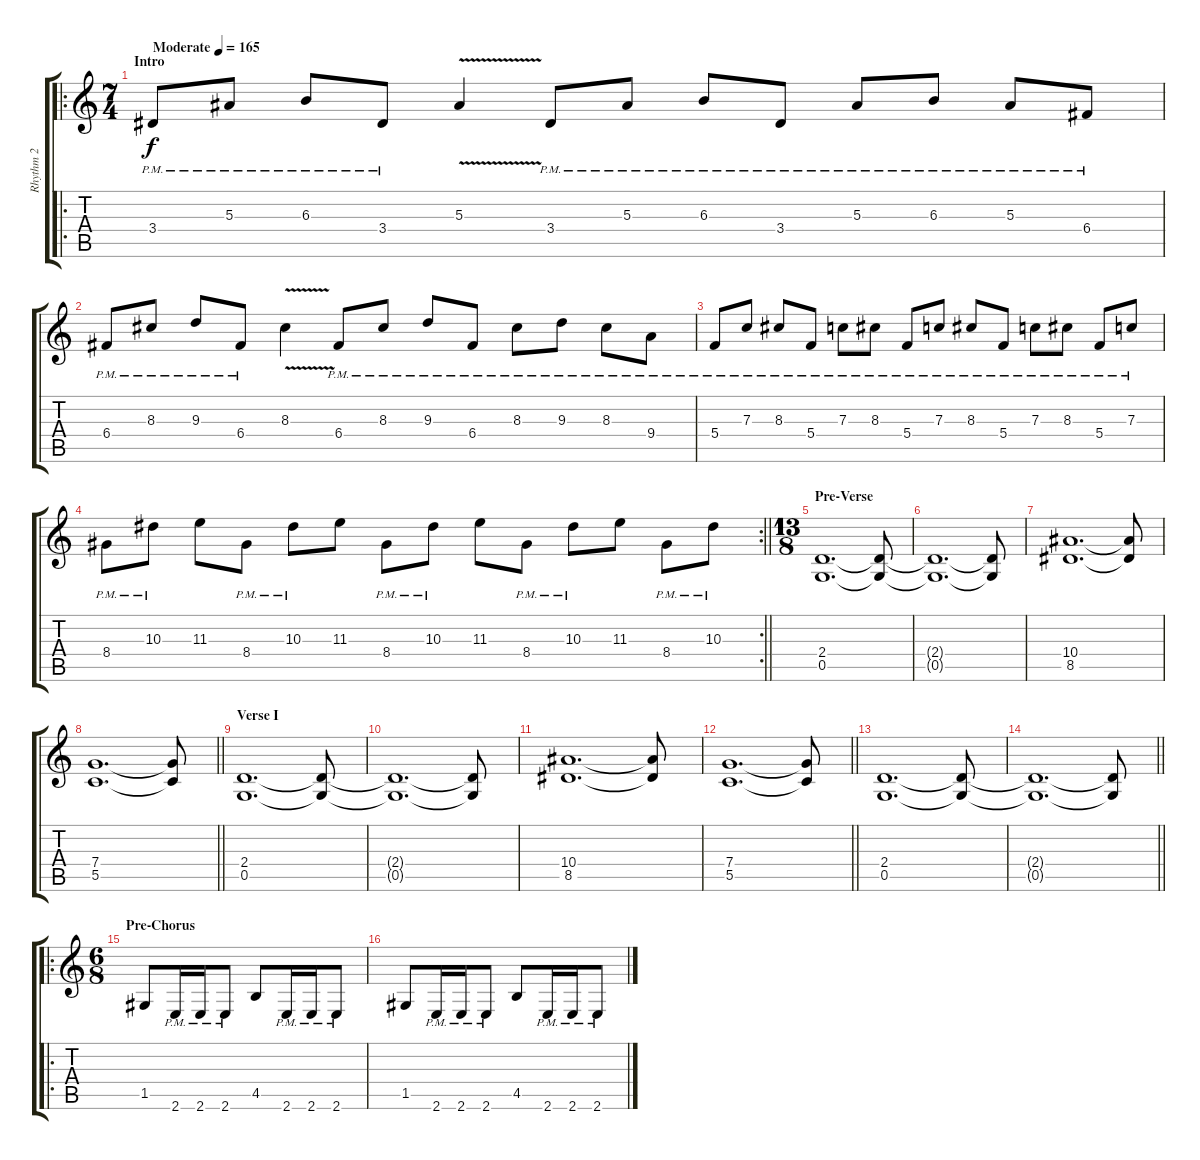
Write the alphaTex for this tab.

\track ("Rhythm 2" "Rhythm 2") {instrument distortionguitar}
\staff {score tabs}
\tuning (D4 A3 F3 C3 G2 D2) {hide}
\ro
\ts (7 4)
\section ("" "Intro")
\tempo (165 "Moderate")
\clef g2
\ks c
3.4{pm}.8{dy f instrument distortionguitar} 5.3{pm}.8 6.3{pm}.8 3.4{pm}.8 5.3{v}.4 3.4{pm}.8 5.3{pm}.8 6.3{pm}.8 3.4{pm}.8 5.3{pm}.8 6.3{pm}.8 5.3{pm}.8 6.4{pm}.8 |
6.4{pm}.8 8.3{pm}.8 9.3{pm}.8 6.4{pm}.8 8.3{v}.4 6.4{pm}.8 8.3{pm}.8 9.3{pm}.8 6.4{pm}.8 8.3{pm}.8 9.3{pm}.8 8.3{pm}.8 9.4{pm}.8 |
5.4{pm}.8 7.3{pm}.8 8.3{pm}.8 5.4{pm}.8 7.3{pm}.8 8.3{pm}.8 5.4{pm}.8 7.3{pm}.8 8.3{pm}.8 5.4{pm}.8 7.3{pm}.8 8.3{pm}.8 5.4{pm}.8 7.3{pm}.8 |
\rc 2
\barLineRight lightlight
8.4{pm}.8 10.3{pm}.8 11.3.8 8.4{pm}.8 10.3{pm}.8 11.3.8 8.4{pm}.8 10.3{pm}.8 11.3.8 8.4{pm}.8 10.3{pm}.8 11.3.8 8.4{pm}.8 10.3{pm}.8 |
\ts (13 8)
\section ("" "Pre-Verse")
(2.4 0.5).1{d} (2.4{t} 0.5{t}).8 |
(2.4{t} 0.5{t}).1{d} (2.4{t} 0.5{t}).8 |
(10.4 8.5).1{d} (10.4{t} 8.5{t}).8 |
\barLineRight lightlight
(7.4 5.5).1{d} (7.4{t} 5.5{t}).8 |
\section ("" "Verse I")
(2.4 0.5).1{d} (2.4{t} 0.5{t}).8 |
(2.4{t} 0.5{t}).1{d} (2.4{t} 0.5{t}).8 |
(10.4 8.5).1{d} (10.4{t} 8.5{t}).8 |
\barLineRight lightlight
(7.4 5.5).1{d} (7.4{t} 5.5{t}).8 |
(2.4 0.5).1{d} (2.4{t} 0.5{t}).8 |
\barLineRight lightlight
(2.4{t} 0.5{t}).1{d} (2.4{t} 0.5{t}).8 |
\ro
\ts (6 8)
\section ("" "Pre-Chorus")
1.5.8 2.6{pm}.16 2.6{pm}.16 2.6{pm}.8 4.5.8 2.6{pm}.16 2.6{pm}.16 2.6{pm}.8 |
1.5.8 2.6{pm}.16 2.6{pm}.16 2.6{pm}.8 4.5.8 2.6{pm}.16 2.6{pm}.16 2.6{pm}.8
